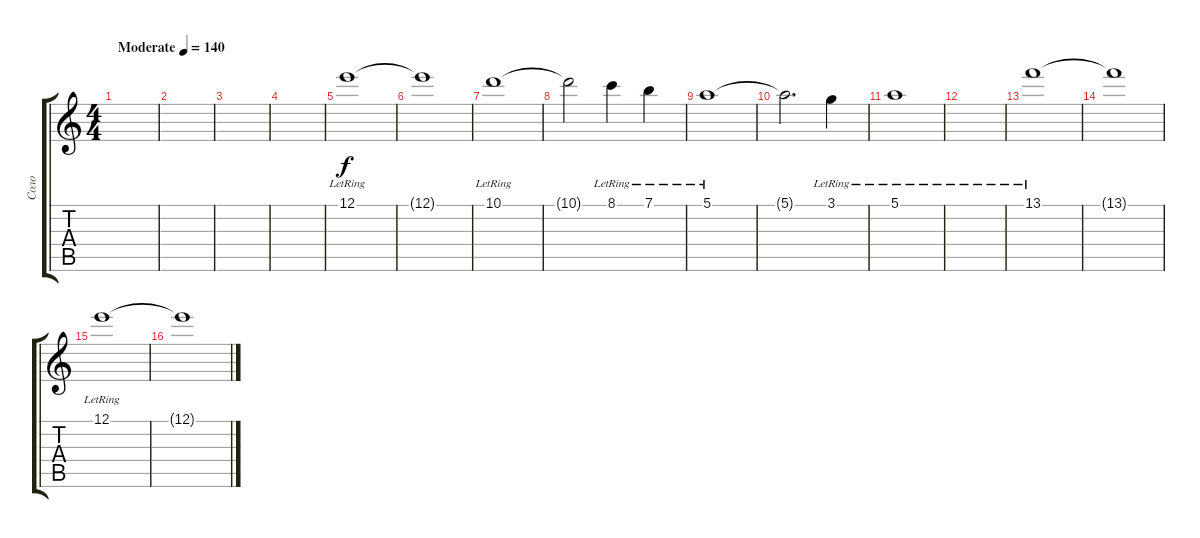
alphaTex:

\track ("Соло" "Соло") {instrument electricguitarjazz}
\staff {score tabs}
\tuning (E4 B3 G3 D3 A2 E2) {hide}
\ts (4 4)
\tempo (140 "Moderate")
\clef g2
\ks c
|
|
|
|
12.1{lr}.1 |
12.1{t}.1 |
10.1{lr}.1 |
10.1{t}.2 8.1{lr}.4 7.1{lr}.4 |
5.1{lr}.1 |
5.1{t}.2{d} 3.1{lr}.4 |
5.1{lr}.1 |
|
13.1{lr}.1 |
13.1{t}.1 |
12.1{lr}.1 |
12.1{t}.1
